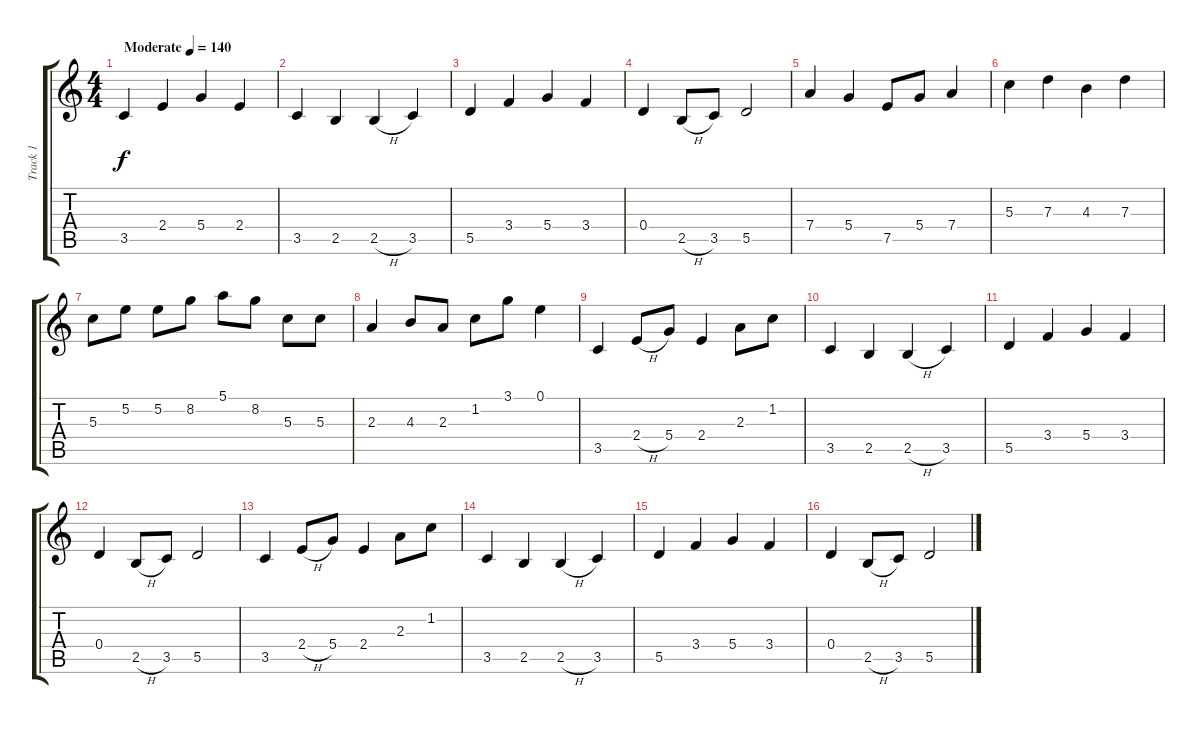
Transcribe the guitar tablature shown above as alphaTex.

\track ("Track 1" "Track 1") {instrument electricguitarclean}
\staff {score tabs}
\tuning (E4 B3 G3 D3 A2 E2) {hide}
\ts (4 4)
\tempo (140 "Moderate")
\clef g2
\ks c
3.5.4{dy f instrument electricguitarclean} 2.4.4 5.4.4 2.4.4 |
3.5.4 2.5.4 2.5{h}.4 3.5.4 |
5.5.4 3.4.4 5.4.4 3.4.4 |
0.4.4 2.5{h}.8 3.5.8 5.5.2 |
7.4.4 5.4.4 7.5.8 5.4.8 7.4.4 |
5.3.4 7.3.4 4.3.4 7.3.4 |
5.3.8 5.2.8 5.2.8 8.2.8 5.1.8 8.2.8 5.3.8 5.3.8 |
2.3.4 4.3.8 2.3.8 1.2.8 3.1.8 0.1.4 |
3.5.4 2.4{h}.8 5.4.8 2.4.4 2.3.8 1.2.8 |
3.5.4 2.5.4 2.5{h}.4 3.5.4 |
5.5.4 3.4.4 5.4.4 3.4.4 |
0.4.4 2.5{h}.8 3.5.8 5.5.2 |
3.5.4 2.4{h}.8 5.4.8 2.4.4 2.3.8 1.2.8 |
3.5.4 2.5.4 2.5{h}.4 3.5.4 |
5.5.4 3.4.4 5.4.4 3.4.4 |
0.4.4 2.5{h}.8 3.5.8 5.5.2
